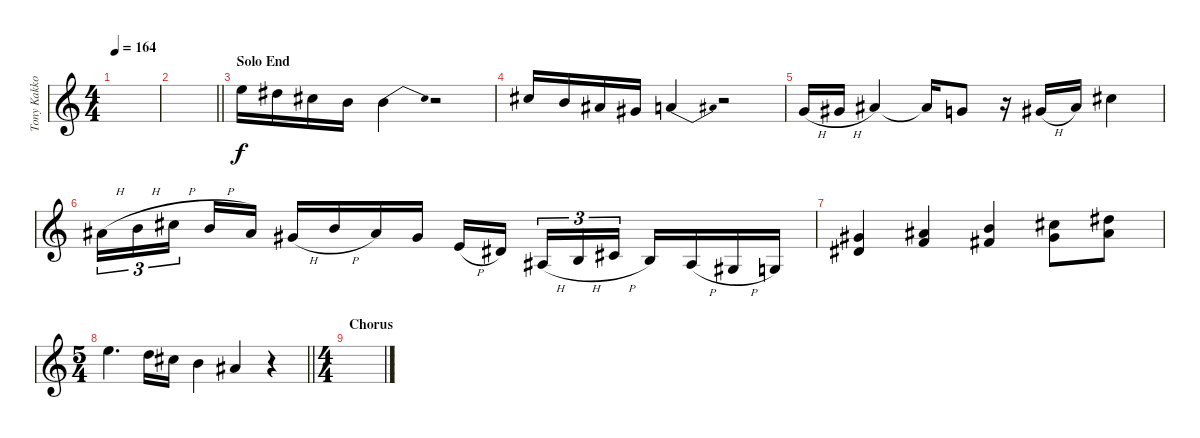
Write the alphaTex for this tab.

\track ("Tony Kakko" "Tony Kakko") {instrument lead2sawtooth}
\staff {score}
\tuning (E4 B3 G3 D3 A2 E2) {hide}
\ts (4 4)
\tempo 164
\clef g2
\ks c
|
\barLineRight lightlight
|
\section ("" "Solo End")
17.2.16 16.2.16 14.2.16 16.3.16 16.3{be (bend 0 0 60 4)}.4 r.2 |
14.2.16 12.2.16 15.3.16 13.3.16 14.3{be (bend 0 0 60 2)}.4 r.2 |
12.3{h}.16 13.3{h}.16 15.3.4 15.3{t}.16 12.3.8 r.16 13.3{h}.16 15.3.16 14.2.4 |
11.2{h}.16{tu (3 2)} 12.2{h}.16{tu (3 2)} 14.2{h}.16{tu (3 2) beam splitsecondary} 12.2{h}.16 11.2.16 13.3{h}.16 16.3{h}.16 15.3.16 13.3.16 14.4{h}.16 13.4.16{beam splitsecondary} 13.5{h}.16{tu (3 2)} 14.5{h}.16{tu (3 2)} 16.5{h}.16{tu (3 2)} 14.5.16 13.5{h}.16 11.5{h}.16 10.5.16 |
(9.2 8.3).4 (11.2 10.3).4 (12.2 11.3).4 (9.1 9.2).8 (11.1 11.2).8 |
\ts (5 4)
\barLineRight lightlight
12.1.4{d} 10.1.16 9.1.16 7.1.4 6.1.4 r.4 |
\ts (4 4)
\section ("" "Chorus")
